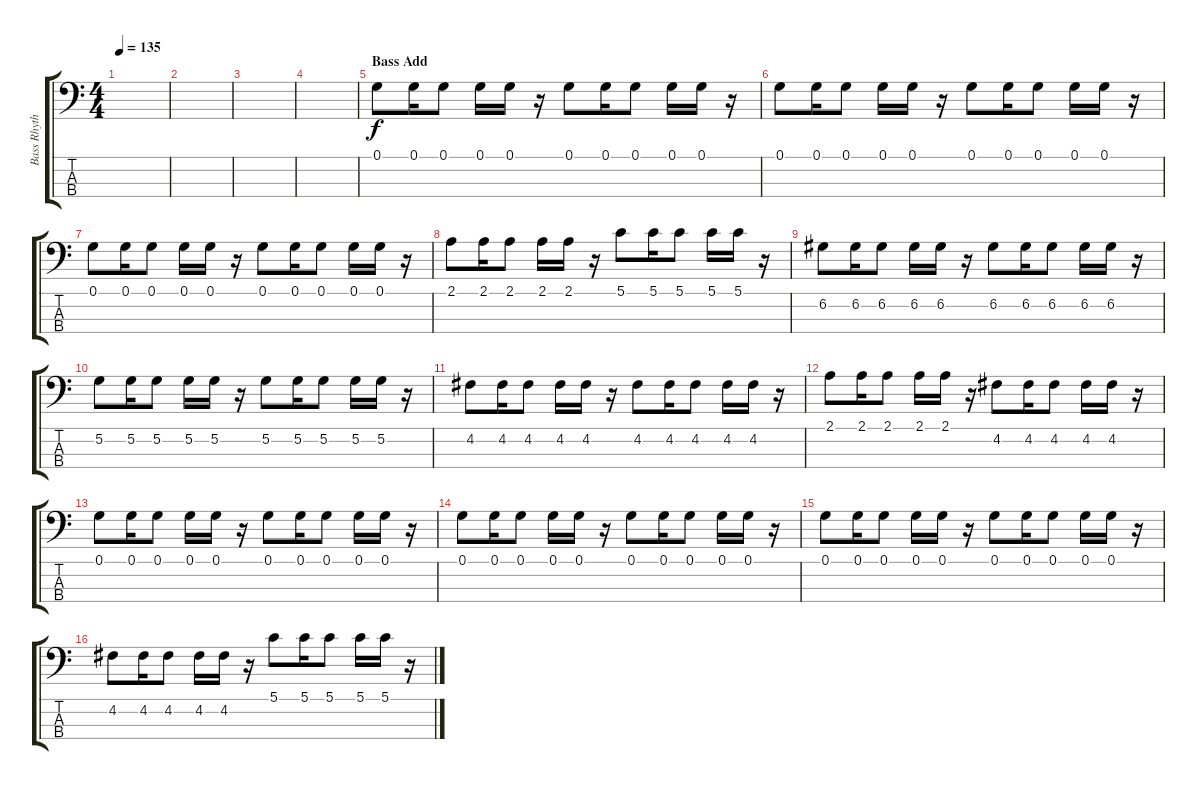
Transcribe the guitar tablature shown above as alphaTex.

\track ("Bass Rhythm High" "Bass Rhyth") {instrument synthbass1}
\staff {score tabs}
\tuning (G2 D2 A1 E1) {hide}
\ts (4 4)
\tempo 135
\clef f4
\ks c
|
|
|
|
\section ("" "Bass Add")
0.1.8 0.1.16 0.1.8 0.1.16 0.1.16 r.16 0.1.8 0.1.16 0.1.8 0.1.16 0.1.16 r.16 |
0.1.8 0.1.16 0.1.8 0.1.16 0.1.16 r.16 0.1.8 0.1.16 0.1.8 0.1.16 0.1.16 r.16 |
0.1.8 0.1.16 0.1.8 0.1.16 0.1.16 r.16 0.1.8 0.1.16 0.1.8 0.1.16 0.1.16 r.16 |
2.1.8 2.1.16 2.1.8 2.1.16 2.1.16 r.16 5.1.8 5.1.16 5.1.8 5.1.16 5.1.16 r.16 |
6.2.8 6.2.16 6.2.8 6.2.16 6.2.16 r.16 6.2.8 6.2.16 6.2.8 6.2.16 6.2.16 r.16 |
5.2.8 5.2.16 5.2.8 5.2.16 5.2.16 r.16 5.2.8 5.2.16 5.2.8 5.2.16 5.2.16 r.16 |
4.2.8 4.2.16 4.2.8 4.2.16 4.2.16 r.16 4.2.8 4.2.16 4.2.8 4.2.16 4.2.16 r.16 |
2.1.8 2.1.16 2.1.8 2.1.16 2.1.16 r.16 4.2.8 4.2.16 4.2.8 4.2.16 4.2.16 r.16 |
0.1.8 0.1.16 0.1.8 0.1.16 0.1.16 r.16 0.1.8 0.1.16 0.1.8 0.1.16 0.1.16 r.16 |
0.1.8 0.1.16 0.1.8 0.1.16 0.1.16 r.16 0.1.8 0.1.16 0.1.8 0.1.16 0.1.16 r.16 |
0.1.8 0.1.16 0.1.8 0.1.16 0.1.16 r.16 0.1.8 0.1.16 0.1.8 0.1.16 0.1.16 r.16 |
4.2.8 4.2.16 4.2.8 4.2.16 4.2.16 r.16 5.1.8 5.1.16 5.1.8 5.1.16 5.1.16 r.16
